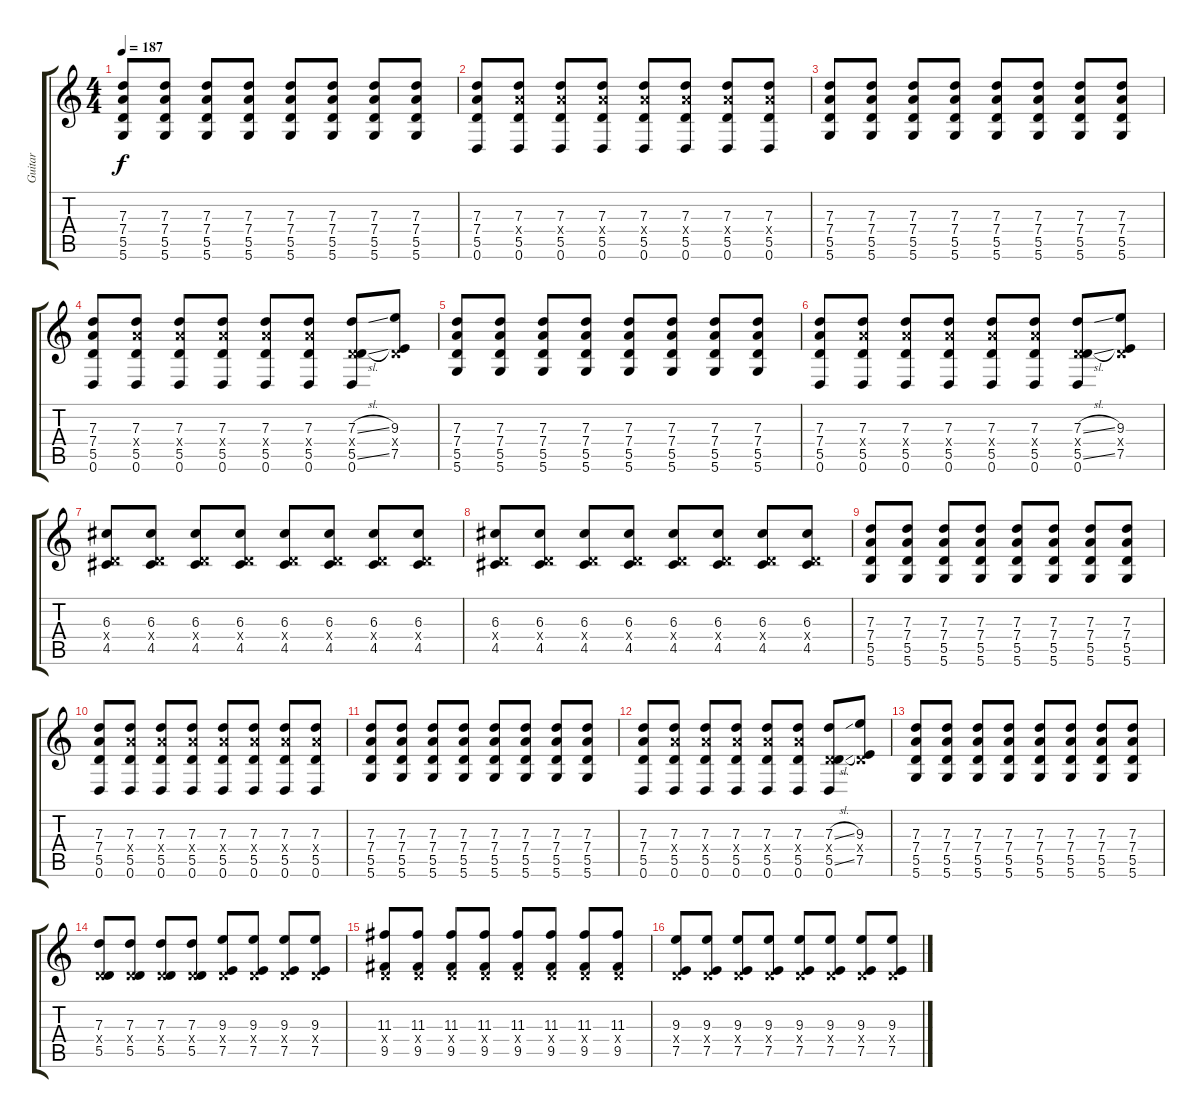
\track ("Guitar" "Guitar") {instrument distortionguitar}
\staff {score tabs}
\tuning (E4 B3 G3 D3 A2 D2) {hide}
\ts (4 4)
\tempo 187
\clef g2
\ks c
(7.3 7.4 5.5 5.6).8{dy f instrument distortionguitar} (7.3 7.4 5.5 5.6).8 (7.3 7.4 5.5 5.6).8 (7.3 7.4 5.5 5.6).8 (7.3 7.4 5.5 5.6).8 (7.3 7.4 5.5 5.6).8 (7.3 7.4 5.5 5.6).8 (7.3 7.4 5.5 5.6).8 |
(7.3 7.4 5.5 0.6).8 (7.3 7.4{x} 5.5 0.6).8 (7.3 7.4{x} 5.5 0.6).8 (7.3 7.4{x} 5.5 0.6).8 (7.3 7.4{x} 5.5 0.6).8 (7.3 7.4{x} 5.5 0.6).8 (7.3 7.4{x} 5.5 0.6).8 (7.3 7.4{x} 5.5 0.6).8 |
(7.3 7.4 5.5 5.6).8 (7.3 7.4 5.5 5.6).8 (7.3 7.4 5.5 5.6).8 (7.3 7.4 5.5 5.6).8 (7.3 7.4 5.5 5.6).8 (7.3 7.4 5.5 5.6).8 (7.3 7.4 5.5 5.6).8 (7.3 7.4 5.5 5.6).8 |
(7.3 7.4 5.5 0.6).8 (7.3 7.4{x} 5.5 0.6).8 (7.3 7.4{x} 5.5 0.6).8 (7.3 7.4{x} 5.5 0.6).8 (7.3 7.4{x} 5.5 0.6).8 (7.3 7.4{x} 5.5 0.6).8 (7.3{sl} 0.4{x} 5.5{sl} 0.6).8 (9.3 0.4{x} 7.5).8 |
(7.3 7.4 5.5 5.6).8 (7.3 7.4 5.5 5.6).8 (7.3 7.4 5.5 5.6).8 (7.3 7.4 5.5 5.6).8 (7.3 7.4 5.5 5.6).8 (7.3 7.4 5.5 5.6).8 (7.3 7.4 5.5 5.6).8 (7.3 7.4 5.5 5.6).8 |
(7.3 7.4 5.5 0.6).8 (7.3 7.4{x} 5.5 0.6).8 (7.3 7.4{x} 5.5 0.6).8 (7.3 7.4{x} 5.5 0.6).8 (7.3 7.4{x} 5.5 0.6).8 (7.3 7.4{x} 5.5 0.6).8 (7.3{sl} 0.4{x} 5.5{sl} 0.6).8 (9.3 0.4{x} 7.5).8 |
(6.3 0.4{x} 4.5).8 (6.3 0.4{x} 4.5).8 (6.3 0.4{x} 4.5).8 (6.3 0.4{x} 4.5).8 (6.3 0.4{x} 4.5).8 (6.3 0.4{x} 4.5).8 (6.3 0.4{x} 4.5).8 (6.3 0.4{x} 4.5).8 |
(6.3 0.4{x} 4.5).8 (6.3 0.4{x} 4.5).8 (6.3 0.4{x} 4.5).8 (6.3 0.4{x} 4.5).8 (6.3 0.4{x} 4.5).8 (6.3 0.4{x} 4.5).8 (6.3 0.4{x} 4.5).8 (6.3 0.4{x} 4.5).8 |
(7.3 7.4 5.5 5.6).8 (7.3 7.4 5.5 5.6).8 (7.3 7.4 5.5 5.6).8 (7.3 7.4 5.5 5.6).8 (7.3 7.4 5.5 5.6).8 (7.3 7.4 5.5 5.6).8 (7.3 7.4 5.5 5.6).8 (7.3 7.4 5.5 5.6).8 |
(7.3 7.4 5.5 0.6).8 (7.3 7.4{x} 5.5 0.6).8 (7.3 7.4{x} 5.5 0.6).8 (7.3 7.4{x} 5.5 0.6).8 (7.3 7.4{x} 5.5 0.6).8 (7.3 7.4{x} 5.5 0.6).8 (7.3 7.4{x} 5.5 0.6).8 (7.3 7.4{x} 5.5 0.6).8 |
(7.3 7.4 5.5 5.6).8 (7.3 7.4 5.5 5.6).8 (7.3 7.4 5.5 5.6).8 (7.3 7.4 5.5 5.6).8 (7.3 7.4 5.5 5.6).8 (7.3 7.4 5.5 5.6).8 (7.3 7.4 5.5 5.6).8 (7.3 7.4 5.5 5.6).8 |
(7.3 7.4 5.5 0.6).8 (7.3 7.4{x} 5.5 0.6).8 (7.3 7.4{x} 5.5 0.6).8 (7.3 7.4{x} 5.5 0.6).8 (7.3 7.4{x} 5.5 0.6).8 (7.3 7.4{x} 5.5 0.6).8 (7.3{sl} 0.4{x} 5.5{sl} 0.6).8 (9.3 0.4{x} 7.5).8 |
(7.3 7.4 5.5 5.6).8 (7.3 7.4 5.5 5.6).8 (7.3 7.4 5.5 5.6).8 (7.3 7.4 5.5 5.6).8 (7.3 7.4 5.5 5.6).8 (7.3 7.4 5.5 5.6).8 (7.3 7.4 5.5 5.6).8 (7.3 7.4 5.5 5.6).8 |
(7.3 0.4{x} 5.5).8 (7.3 0.4{x} 5.5).8 (7.3 0.4{x} 5.5).8 (7.3 0.4{x} 5.5).8 (9.3 0.4{x} 7.5).8 (9.3 0.4{x} 7.5).8 (9.3 0.4{x} 7.5).8 (9.3 0.4{x} 7.5).8 |
(11.3 0.4{x} 9.5).8 (11.3 0.4{x} 9.5).8 (11.3 0.4{x} 9.5).8 (11.3 0.4{x} 9.5).8 (11.3 0.4{x} 9.5).8 (11.3 0.4{x} 9.5).8 (11.3 0.4{x} 9.5).8 (11.3 0.4{x} 9.5).8 |
(9.3 0.4{x} 7.5).8 (9.3 0.4{x} 7.5).8 (9.3 0.4{x} 7.5).8 (9.3 0.4{x} 7.5).8 (9.3 0.4{x} 7.5).8 (9.3 0.4{x} 7.5).8 (9.3 0.4{x} 7.5).8 (9.3 0.4{x} 7.5).8
